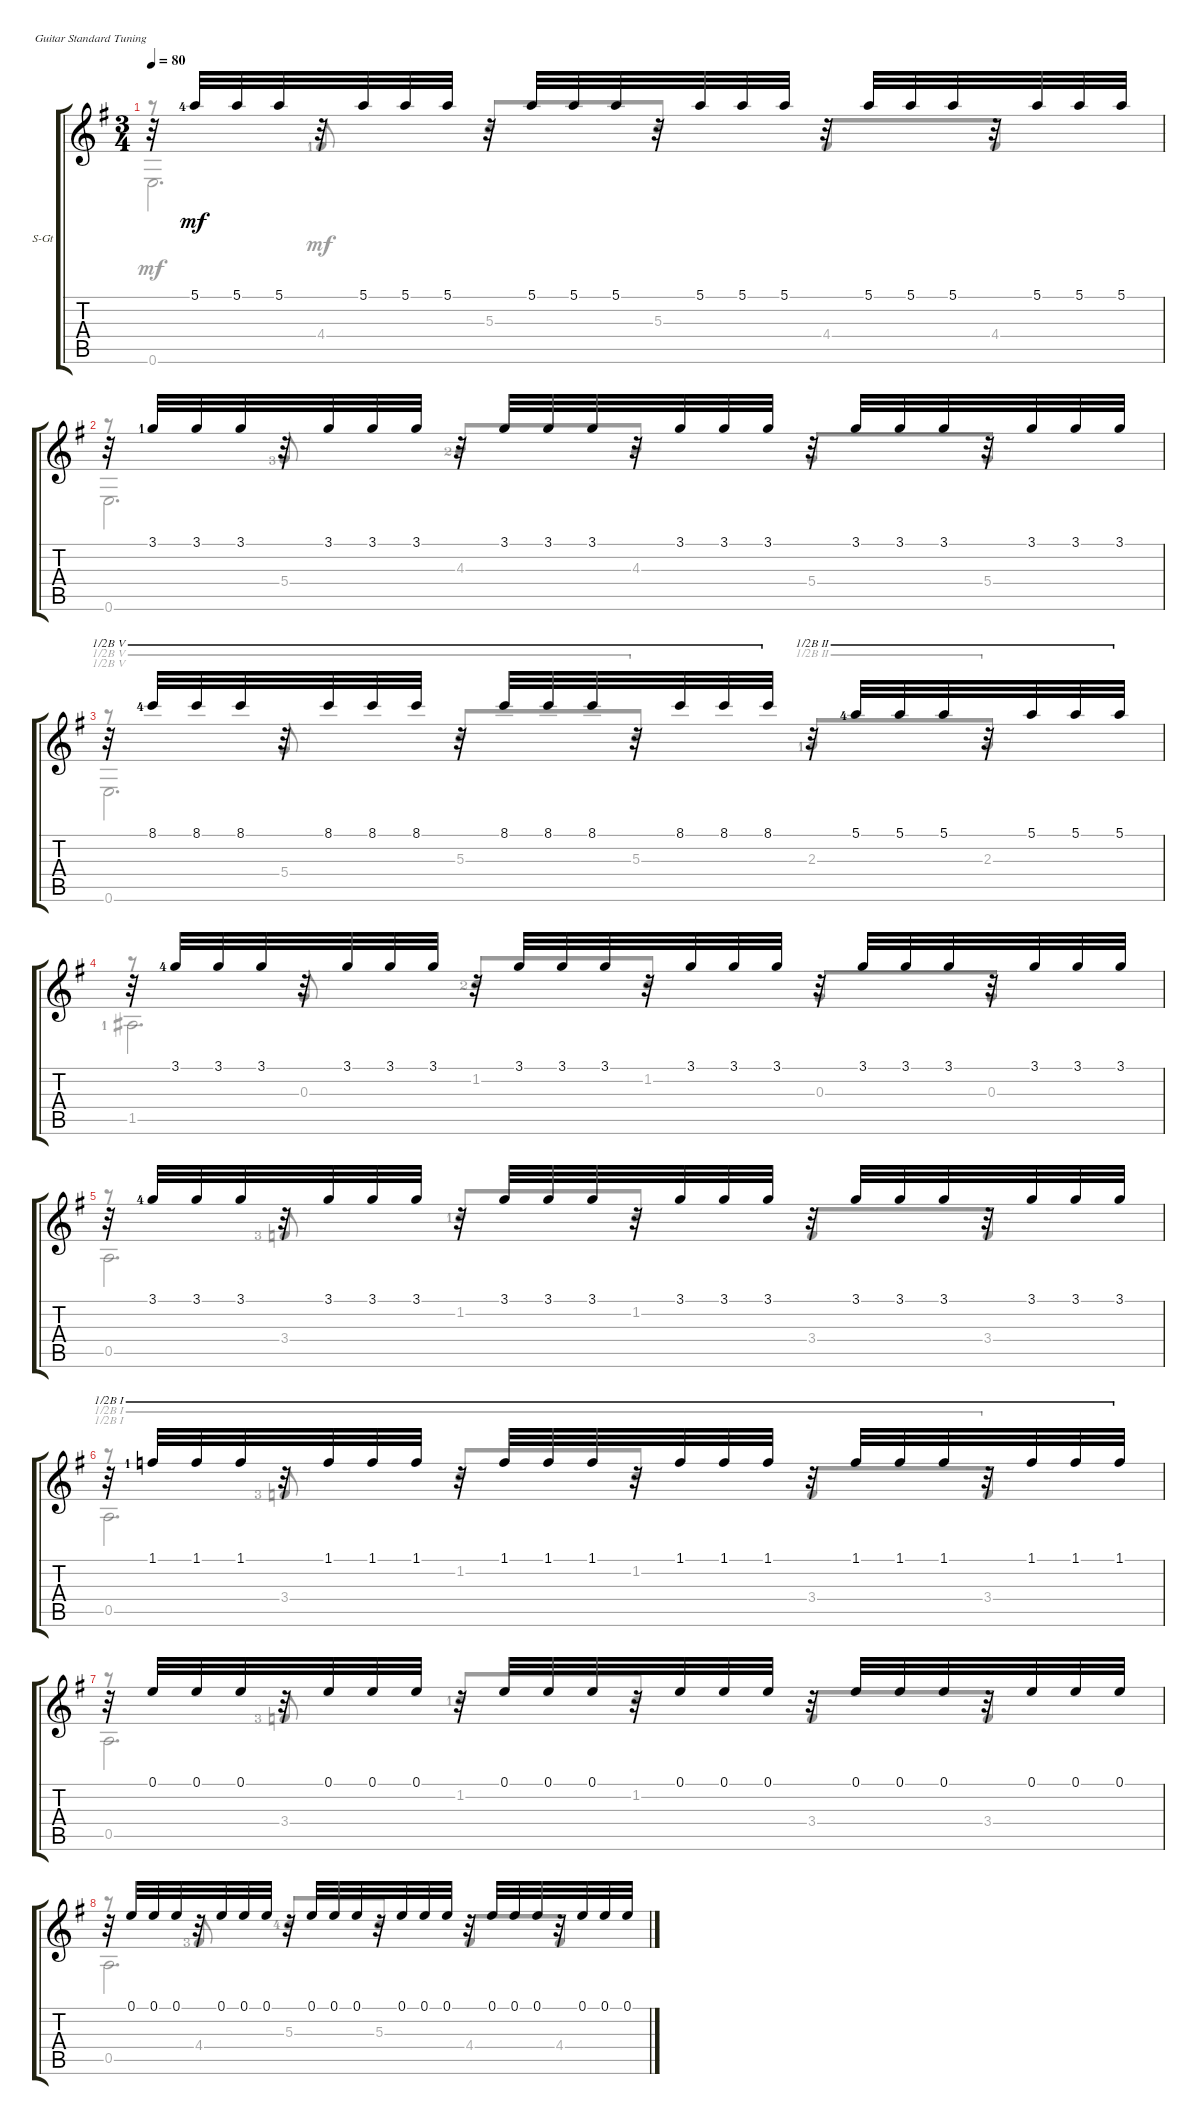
\defaultSystemsLayout 4
\bracketExtendMode groupsimilarinstruments
\firstSystemTrackNameOrientation horizontal
\otherSystemsTrackNameOrientation horizontal
\track ("Steel Guitar" "S-Gt") {instrument acousticguitarsteel}
\staff {score tabs}
\tuning (E4 B3 G3 D3 A2 E2)
\voice
\ts (3 4)
\tempo 80
\clef g2
\scale
1.05549
\ks eminor
r.32{dy mf} 5.1{lf 5}.32 5.1.32 5.1.32 r.32 5.1.32 5.1.32 5.1.32 r.32 5.1.32 5.1.32 5.1.32 r.32 5.1.32 5.1.32 5.1.32 r.32 5.1.32 5.1.32 5.1.32 r.32 5.1.32 5.1.32 5.1.32 |
\scale
0.944515 r.32 3.1{lf 2}.32 3.1.32 3.1.32 r.32 3.1.32 3.1.32 3.1.32 r.32 3.1.32 3.1.32 3.1.32 r.32 3.1.32 3.1.32 3.1.32 r.32 3.1.32 3.1.32 3.1.32 r.32 3.1.32 3.1.32 3.1.32 |
\scale
1.05549 r.32{barre (5 half)} 8.1{lf 5}.32{barre (5 half)} 8.1.32{barre (5 half)} 8.1.32{barre (5 half)} r.32{barre (5 half)} 8.1.32{barre (5 half)} 8.1.32{barre (5 half)} 8.1.32{barre (5 half)} r.32{barre (5 half)} 8.1.32{barre (5 half)} 8.1.32{barre (5 half)} 8.1.32{barre (5 half)} r.32{barre (5 half)} 8.1.32{barre (5 half)} 8.1.32{barre (5 half)} 8.1.32{barre (5 half)} r.32{barre (2 half)} 5.1{lf 5}.32{barre (2 half)} 5.1.32{barre (2 half)} 5.1.32{barre (2 half)} r.32{barre (2 half)} 5.1.32{barre (2 half)} 5.1.32{barre (2 half)} 5.1.32{barre (2 half)} |
\scale
0.944515 r.32 3.1{lf 5}.32 3.1.32 3.1.32 r.32 3.1.32 3.1.32 3.1.32 r.32 3.1.32 3.1.32 3.1.32 r.32 3.1.32 3.1.32 3.1.32 r.32 3.1.32 3.1.32 3.1.32 r.32 3.1.32 3.1.32 3.1.32 |
\scale
1.05549 r.32 3.1{lf 5}.32 3.1.32 3.1.32 r.32 3.1.32 3.1.32 3.1.32 r.32 3.1.32 3.1.32 3.1.32 r.32 3.1.32 3.1.32 3.1.32 r.32 3.1.32 3.1.32 3.1.32 r.32 3.1.32 3.1.32 3.1.32 |
\scale
0.944515 r.32{barre (1 half)} 1.1{lf 2}.32{barre (1 half)} 1.1.32{barre (1 half)} 1.1.32{barre (1 half)} r.32{barre (1 half)} 1.1.32{barre (1 half)} 1.1.32{barre (1 half)} 1.1.32{barre (1 half)} r.32{barre (1 half)} 1.1.32{barre (1 half)} 1.1.32{barre (1 half)} 1.1.32{barre (1 half)} r.32{barre (1 half)} 1.1.32{barre (1 half)} 1.1.32{barre (1 half)} 1.1.32{barre (1 half)} r.32{barre (1 half)} 1.1.32{barre (1 half)} 1.1.32{barre (1 half)} 1.1.32{barre (1 half)} r.32{barre (1 half)} 1.1.32{barre (1 half)} 1.1.32{barre (1 half)} 1.1.32{barre (1 half)} |
\scale
1.05549 r.32 0.1.32 0.1.32 0.1.32 r.32 0.1.32 0.1.32 0.1.32 r.32 0.1.32 0.1.32 0.1.32 r.32 0.1.32 0.1.32 0.1.32 r.32 0.1.32 0.1.32 0.1.32 r.32 0.1.32 0.1.32 0.1.32 |
\scale
0.944515 r.32 0.1.32 0.1.32 0.1.32 r.32 0.1.32 0.1.32 0.1.32 r.32 0.1.32 0.1.32 0.1.32 r.32 0.1.32 0.1.32 0.1.32 r.32 0.1.32 0.1.32 0.1.32 r.32 0.1.32 0.1.32 0.1.32
\voice
\clef g2
\ottava regular
\simile none
\scale
1.05549
\ks eminor
r.8{dy mf beam invert} 4.4{lf 2}.8{beam invert} 5.3.8{beam invert} 5.3.8 4.4.8{beam invert} 4.4.8 |
\scale
0.944515 r.8{beam invert} 5.4{lf 4}.8{beam invert} 4.3{lf 3}.8{beam invert} 4.3.8 5.4.8{beam invert} 5.4.8 |
\scale
1.05549 r.8{barre (5 half) beam invert} 5.4.8{barre (5 half) beam invert} 5.3.8{barre (5 half) beam invert} 5.3.8{barre (5 half)} 2.3{lf 2}.8{barre (2 half) beam invert} 2.3.8{barre (2 half)} |
\scale
0.944515 r.8{beam invert} 0.3.8{beam invert} 1.2{lf 3}.8{beam invert} 1.2.8 0.3.8{beam invert} 0.3.8 |
\scale
1.05549 r.8{beam invert} 3.4{lf 4}.8{beam invert} 1.2{lf 2}.8{beam invert} 1.2.8 3.4.8{beam invert} 3.4.8 |
\scale
0.944515 r.8{barre (1 half) beam invert} 3.4{lf 4}.8{barre (1 half) beam invert} 1.2.8{barre (1 half) beam invert} 1.2.8{barre (1 half)} 3.4.8{barre (1 half) beam invert} 3.4.8{barre (1 half)} |
\scale
1.05549 r.8{beam invert} 3.4{lf 4}.8{beam invert} 1.2{lf 2}.8{beam invert} 1.2.8 3.4.8{beam invert} 3.4.8 |
\scale
0.944515 r.8{beam invert} 4.4{lf 4}.8{beam invert} 5.3{lf 5}.8{beam invert} 5.3.8 4.4.8{beam invert} 4.4.8
\voice
\clef g2
\ottava regular
\simile none
\scale
1.05549
\ks eminor
0.6.2{d dy mf} |
\scale
0.944515 0.6.2{d} |
\scale
1.05549 0.6.2{d barre (5 half)} |
\scale
0.944515 1.5{lf 2}.2{d} |
\scale
1.05549 0.5.2{d} |
\scale
0.944515 0.5.2{d barre (1 half)} |
\scale
1.05549 0.5.2{d} |
\scale
0.944515 0.5.2{d}
